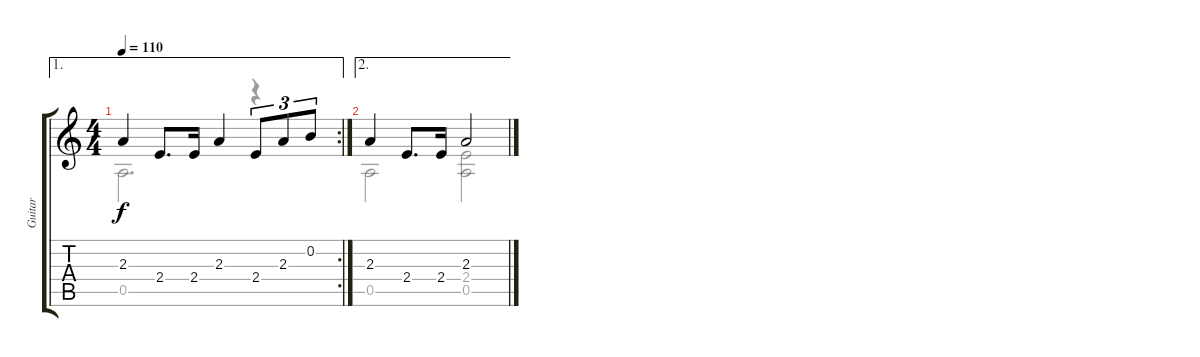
\track ("Guitar" "Guitar") {instrument acousticguitarsteel}
\staff {score tabs}
\tuning (E4 B3 G3 D3 A2 E2) {hide}
\voice
\ae 1
\rc 2
\ts (4 4)
\tempo 110
\clef g2
\ks c
2.3.4{dy f} 2.4.8{d} 2.4.16 2.3.4 2.4.8{tu (3 2)} 2.3.8{tu (3 2)} 0.2.8{tu (3 2)} |
\ae 2
2.3.4 2.4.8{d} 2.4.16 2.3.2
\voice
\clef g2
\ottava regular
\simile none
\ks c
0.5.2{d dy f} r.4 |
0.5.2 (2.4 0.5).2
